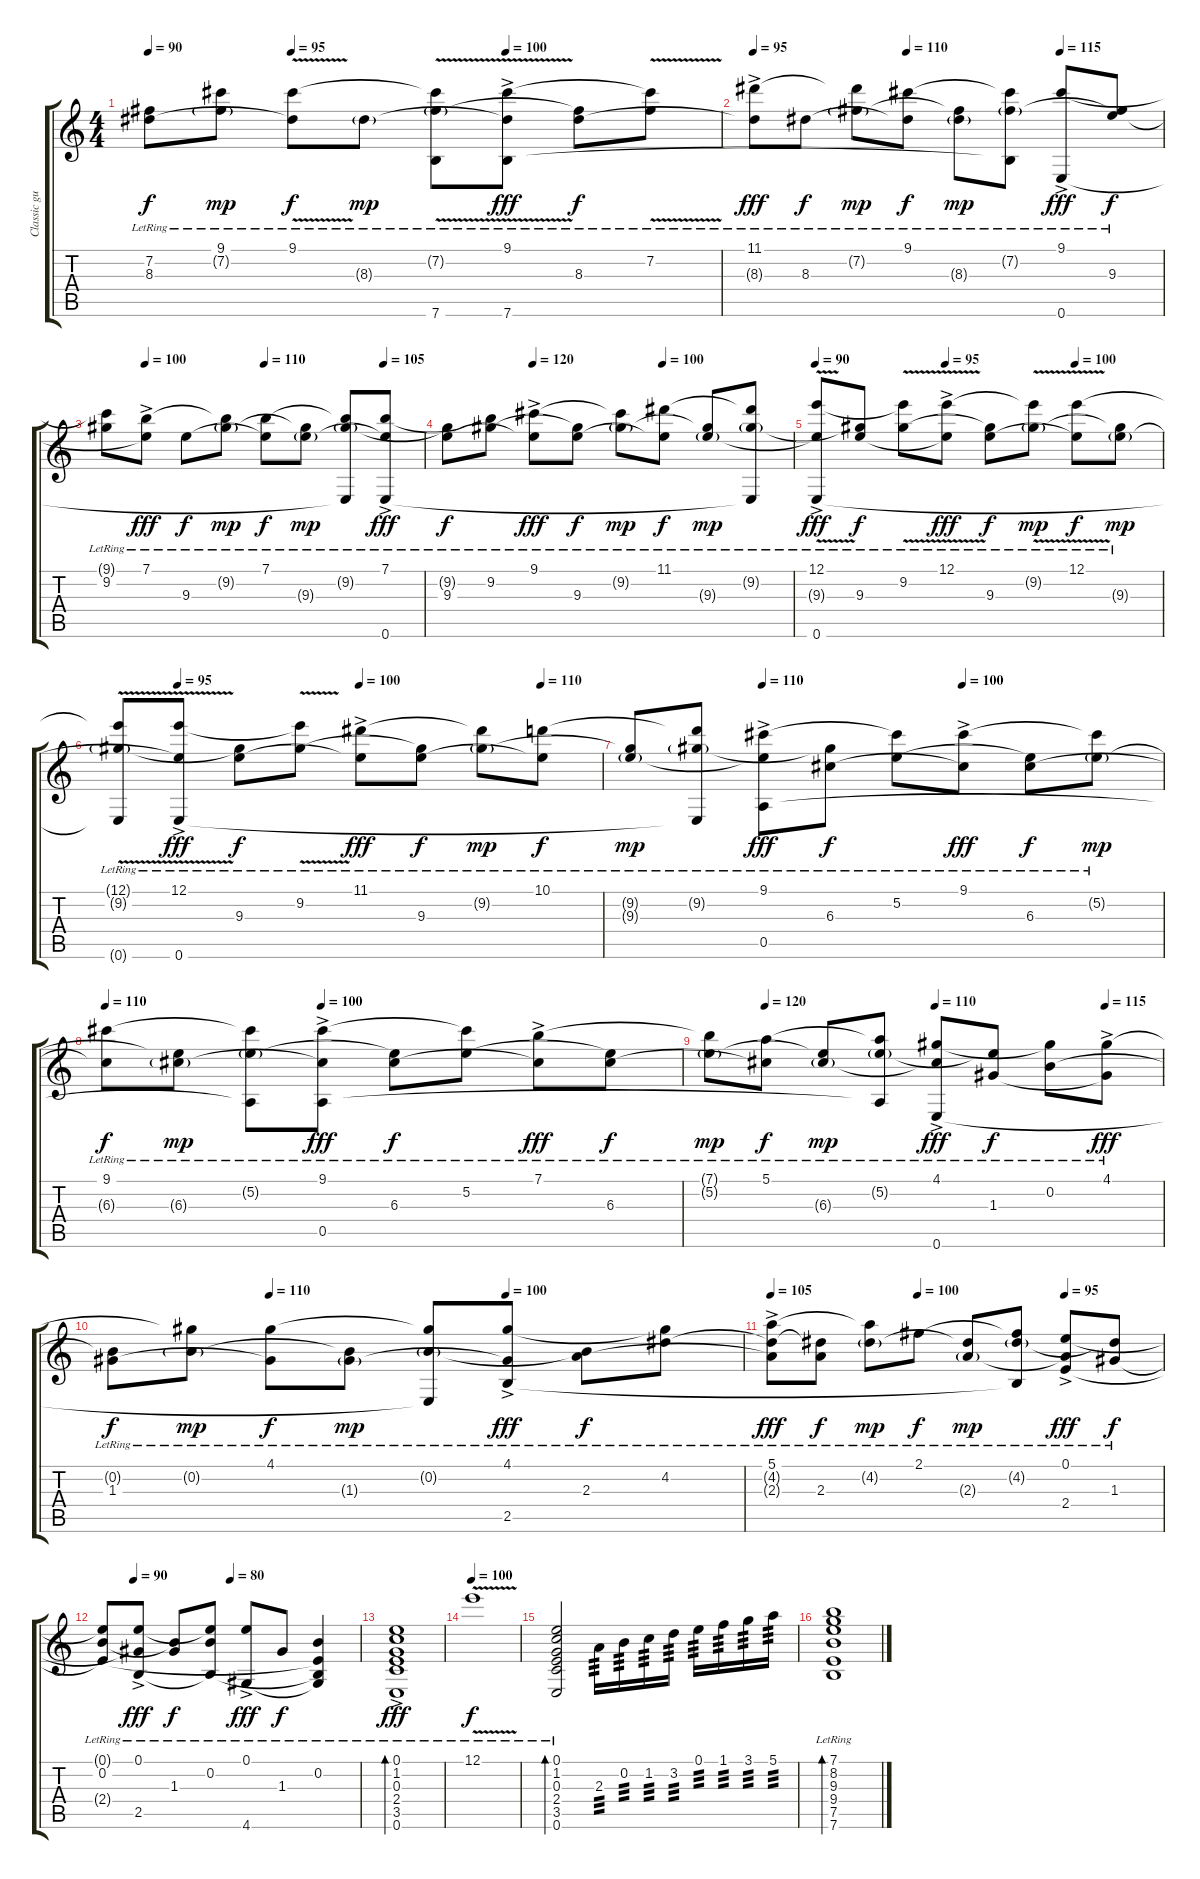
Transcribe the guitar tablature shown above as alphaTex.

\track ("Classic guitar" "Classic gu") {instrument acousticguitarnylon}
\staff {score tabs}
\tuning (E4 B3 G3 D3 A2 E2) {hide}
\ts (4 4)
\tempo 90
\tempo (95 0.25)
\tempo (100 0.625)
\clef g2
\ks c
(7.2{t} 8.3{lr}).8{dy f} (9.1{t} 7.2{g lr}).8{dy mp} (9.1{v lr} 8.3{t}).8{dy f} 8.3{g lr}.8{dy mp} (9.1{t} 7.2{g lr} 7.6{t}).8 (9.1{v ac lr} 8.3{t} 7.6{ac lr}).8{dy fff} (7.2{t} 8.3{lr}).8{dy f} (9.1{t} 7.2{lr}).8 |
\tempo 95
\tempo (110 0.375)
\tempo (115 0.75)
(11.1{ac lr} 8.3{t}).8{dy fff} 8.3{lr}.8{dy f} (11.1{t} 7.2{g lr}).8{dy mp} (9.1{lr} 8.3{t}).8{dy f} (7.2{t} 8.3{g lr}).8{dy mp} (9.1{t} 7.2{g lr} 7.6{t}).8 (9.1{ac lr} 0.6{ac lr}).8{dy fff} (7.2{t} 9.3{lr}).8{dy f} |
\tempo (100 0.125)
\tempo (110 0.5)
\tempo (105 0.875)
(9.1{t} 9.2{lr}).8 (7.1{ac lr} 9.3{t}).8{dy fff} 9.3{lr}.8{dy f} (7.1{t} 9.2{g lr}).8{dy mp} (7.1{lr} 9.3{t}).8{dy f} (9.2{t} 9.3{g lr}).8{dy mp} (7.1{t} 9.2{g lr} 0.6{t}).8 (7.1{ac lr} 9.3{t} 0.6{ac lr}).8{dy fff} |
\tempo (120 0.25)
\tempo (100 0.625)
(9.2{t} 9.3{lr}).8{dy f} (7.1{t} 9.2{lr}).8 (9.1{ac lr} 9.3{t}).8{dy fff} (9.2{t} 9.3{lr}).8{dy f} (9.1{t} 9.2{g lr}).8{dy mp} (11.1{lr} 9.3{t}).8{dy f} (9.2{t} 9.3{g lr}).8{dy mp} (11.1{t} 9.2{g lr} 0.6{t}).8 |
\tempo 90
\tempo (95 0.375)
\tempo (100 0.75)
(12.1{v ac lr} 9.3{t} 0.6{ac lr}).8{dy fff} (9.2{t} 9.3{lr}).8{dy f} (12.1{t} 9.2{lr}).8 (12.1{v ac lr} 9.3{t}).8{dy fff} (9.2{t} 9.3{lr}).8{dy f} (12.1{t} 9.2{g lr}).8{dy mp} (12.1{v lr} 9.3{t}).8{dy f} (9.2{t} 9.3{g lr}).8{dy mp} |
\tempo (95 0.125)
\tempo (100 0.5)
\tempo (110 0.875)
(12.1{t} 9.2{g lr} 0.6{t}).8 (12.1{v ac lr} 9.3{t} 0.6{ac lr}).8{dy fff} (9.2{t} 9.3{lr}).8{dy f} (12.1{t} 9.2{lr}).8 (11.1{ac lr} 9.3{t}).8{dy fff} (9.2{t} 9.3{lr}).8{dy f} (11.1{t} 9.2{g lr}).8{dy mp} (10.1{lr} 9.3{t}).8{dy f} |
\tempo (110 0.25)
\tempo (100 0.625)
(9.2{t} 9.3{g lr}).8{dy mp} (10.1{t} 9.2{g lr} 0.6{t}).8 (9.1{ac lr} 9.3{t} 0.5{ac lr}).8{dy fff} (9.2{t} 6.3{lr}).8{dy f} (9.1{t} 5.2{lr}).8 (9.1{ac lr} 6.3{t}).8{dy fff} (5.2{t} 6.3{lr}).8{dy f} (9.1{t} 5.2{g lr}).8{dy mp} |
\tempo 110
\tempo (100 0.375)
(9.1{lr} 6.3{t}).8{dy f} (5.2{t} 6.3{g lr}).8{dy mp} (9.1{t} 5.2{g lr} 0.5{t}).8 (9.1{ac lr} 6.3{t} 0.5{ac lr}).8{dy fff} (5.2{t} 6.3{lr}).8{dy f} (9.1{t} 5.2{lr}).8 (7.1{ac lr} 6.3{t}).8{dy fff} (5.2{t} 6.3{lr}).8{dy f} |
\tempo (120 0.125)
\tempo (110 0.5)
\tempo (115 0.875)
(7.1{t} 5.2{g lr}).8{dy mp} (5.1{lr} 6.3{t}).8{dy f} (5.2{t} 6.3{g lr}).8{dy mp} (5.1{t} 5.2{g lr} 0.5{t}).8 (4.1{ac lr} 6.3{t} 0.6{ac lr}).8{dy fff} (5.2{t} 1.3{lr}).8{dy f} (4.1{t} 0.2{lr}).8 (4.1{ac lr} 1.3{t}).8{dy fff} |
\tempo (110 0.25)
\tempo (100 0.625)
(0.2{t} 1.3{lr}).8{dy f} (4.1{t} 0.2{g lr}).8{dy mp} (4.1{lr} 1.3{t}).8{dy f} (0.2{t} 1.3{g lr}).8{dy mp} (4.1{t} 0.2{g lr} 0.6{t}).8 (4.1{ac lr} 1.3{t} 2.5{ac lr}).8{dy fff} (0.2{t} 2.3{lr}).8{dy f} (4.1{t} 4.2{lr}).8 |
\tempo 105
\tempo (100 0.375)
\tempo (95 0.75)
(5.1{ac lr} 4.2{t} 2.3{t}).8{dy fff} (4.2{t} 2.3{lr}).8{dy f} (5.1{t} 4.2{g lr}).8{dy mp} 2.1{lr}.8{dy f} (4.2{t} 2.3{g lr}).8{dy mp} (2.1{t} 4.2{g lr} 2.5{t}).8 (0.1{ac lr} 2.3{t} 2.4{ac lr}).8{dy fff} (4.2{t} 1.3{lr}).8{dy f} |
\tempo (90 0.125)
\tempo (80 0.5)
(0.1{t} 0.2{lr} 2.4{t}).8 (0.1{ac lr} 1.3{t} 2.5{ac lr}).8{dy fff} (0.2{t} 1.3{lr}).8{dy f} (0.1{t} 0.2{lr} 2.5{t}).8 (0.1{ac lr} 4.6{ac lr}).8{dy fff} 1.3{lr}.8{dy f} (0.2{lr} 2.4{t} 2.5{t} 4.6{t}).4 |
(0.1{ac lr} 1.2{lr} 0.3{lr} 2.4{lr} 3.5{lr} 0.6{lr}).1{bd 480 dy fff} |
\tempo 100
12.1{v lr}.1{dy f} |
(0.1{lr} 1.2{lr} 0.3{lr} 2.4{lr} 3.5{lr} 0.6{lr}).2{bd 480} 2.3.16{tp 3} 0.2.16{tp 3} 1.2.16{tp 3} 3.2.16{tp 3} 0.1.16{tp 3} 1.1.16{tp 3} 3.1.16{tp 3} 5.1.16{tp 3} |
(7.1{lr} 8.2{lr} 9.3{lr} 9.4{lr} 7.5{lr} 7.6{lr}).1{bd 480}
